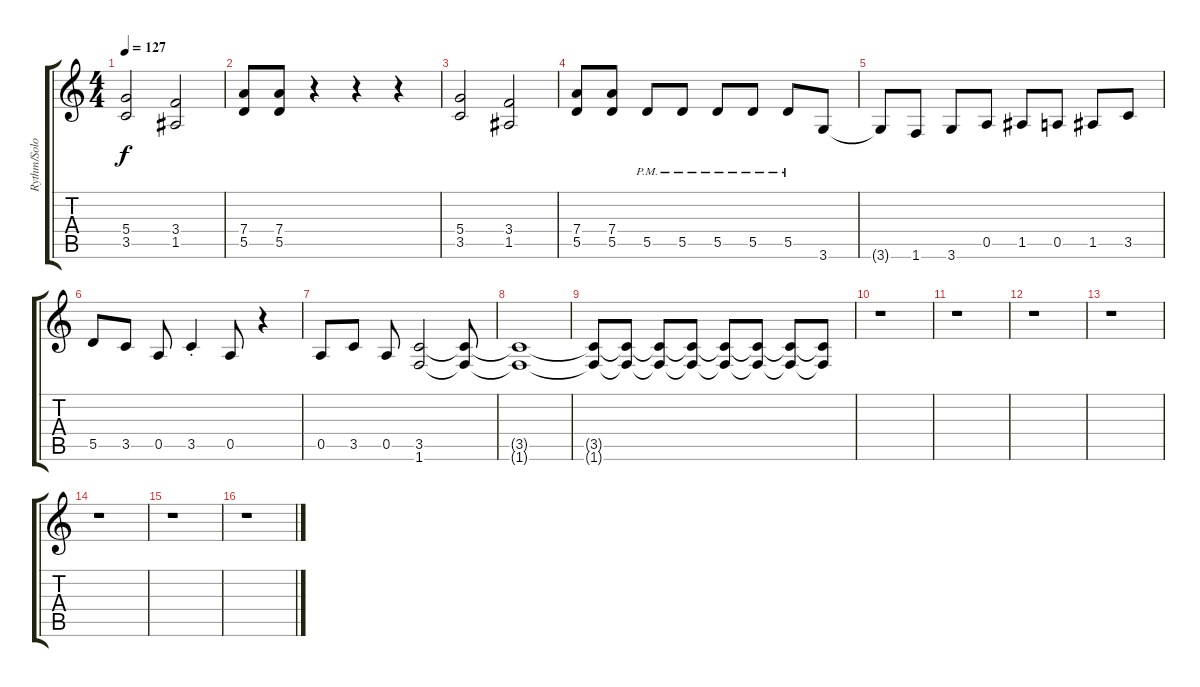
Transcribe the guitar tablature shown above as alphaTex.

\track ("Rythm/Solo Guitar" "Rythm/Solo") {instrument distortionguitar}
\staff {score tabs}
\tuning (E4 B3 G3 D3 A2 E2) {hide}
\ts (4 4)
\tempo 127
\clef g2
\ks c
(5.4 3.5).2{dy f} (3.4 1.5).2 |
(7.4 5.5).8 (7.4 5.5).8 r.4 r.4 r.4 |
(5.4 3.5).2 (3.4 1.5).2 |
(7.4 5.5).8 (7.4 5.5).8 5.5{pm}.8 5.5{pm}.8 5.5{pm}.8 5.5{pm}.8 5.5{pm}.8 3.6.8 |
3.6{t}.8 1.6.8 3.6.8 0.5.8 1.5.8 0.5.8 1.5.8 3.5.8 |
5.5.8 3.5.8 0.5.8 3.5{st}.4 0.5.8 r.4 |
0.5.8 3.5.8 0.5.8 (3.5 1.6).2 (3.5{t} 1.6{t}).8 |
(3.5{t} 1.6{t}).1 |
(3.5{t} 1.6{t}).8{volume 11} (3.5{t} 1.6{t}).8 (3.5{t} 1.6{t}).8{volume 8} (3.5{t} 1.6{t}).8 (3.5{t} 1.6{t}).8{volume 6} (3.5{t} 1.6{t}).8 (3.5{t} 1.6{t}).8{volume 3} (3.5{t} 1.6{t}).8 |
r.1 |
r.1 |
r.1 |
r.1 |
r.1 |
r.1 |
r.1
